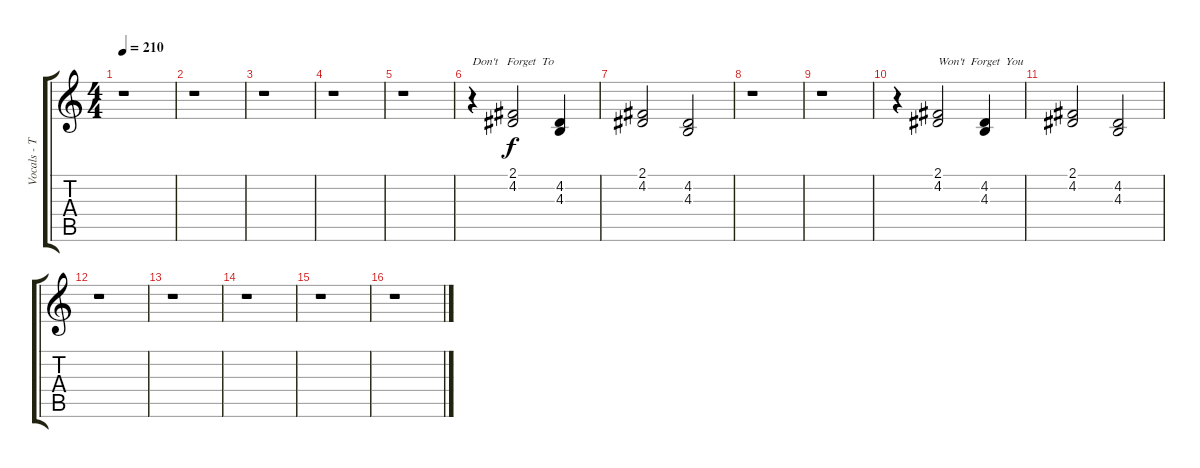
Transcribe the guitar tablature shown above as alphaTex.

\track ("Vocals - Tom " "Vocals - T") {instrument tenorsax}
\staff {score tabs}
\tuning (E4 B3 G3 D3 A2 E2) {hide}
\ts (4 4)
\tempo 210
\clef g2
\ks c
r.1{dy f} |
r.1 |
r.1 |
r.1 |
r.1 |
r.4{txt "Don't   Forget  To"} (2.1 4.2).2 (4.2 4.3).4 |
(2.1 4.2).2 (4.2 4.3).2 |
r.1 |
r.1 |
r.4 (2.1 4.2).2{txt "Won't  Forget  You"} (4.2 4.3).4 |
(2.1 4.2).2 (4.2 4.3).2 |
r.1 |
r.1 |
r.1 |
r.1 |
r.1
